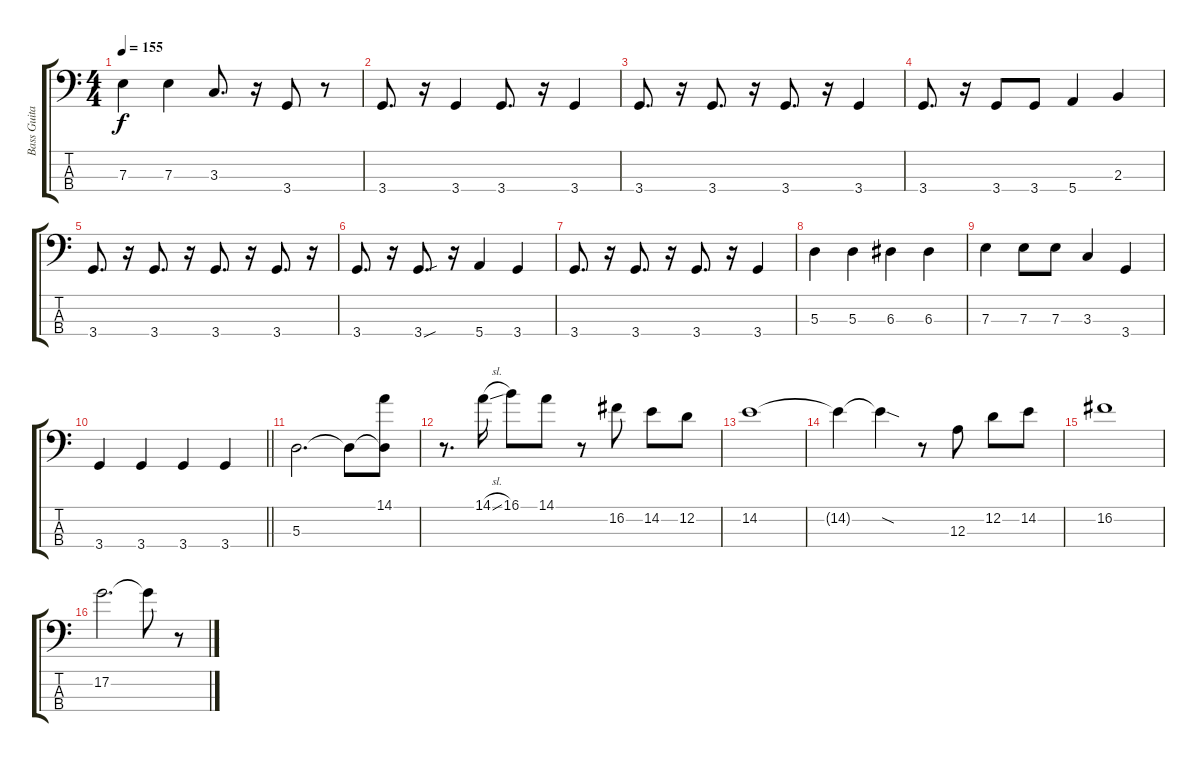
\track ("Bass Guitar" "Bass Guita") {instrument electricbassfinger}
\staff {score tabs}
\tuning (G2 D2 A1 E1) {hide}
\ts (4 4)
\tempo 155
\clef f4
\ks c
7.3.4{dy f} 7.3.4 3.3.8{d} r.16 3.4.8 r.8 |
3.4.8{d} r.16 3.4.4 3.4.8{d} r.16 3.4.4 |
3.4.8{d} r.16 3.4.8{d} r.16 3.4.8{d} r.16 3.4.4 |
3.4.8{d} r.16 3.4.8 3.4.8 5.4.4 2.3.4 |
3.4.8{d} r.16 3.4.8{d} r.16 3.4.8{d} r.16 3.4.8{d} r.16 |
3.4.8{d} r.16 3.4{sou}.8{d} r.16 5.4.4 3.4.4 |
3.4.8{d} r.16 3.4.8{d} r.16 3.4.8{d} r.16 3.4.4 |
5.3.4 5.3.4 6.3.4 6.3.4 |
7.3.4 7.3.8 7.3.8 3.3.4 3.4.4 |
\barLineRight lightlight
3.4.4 3.4.4 3.4.4 3.4.4 |
5.3.2{d} 5.3{t}.8 (14.1 5.3{t}).8 |
r.8{d} 14.1{sl}.16 16.1.8 14.1.8 r.8 16.2.8 14.2.8 12.2.8 |
14.2.1 |
14.2{t}.4 14.2{sod t}.4 r.8 12.3.8 12.2.8 14.2.8 |
16.2.1 |
17.2.2{d} 17.2{t}.8 r.8
